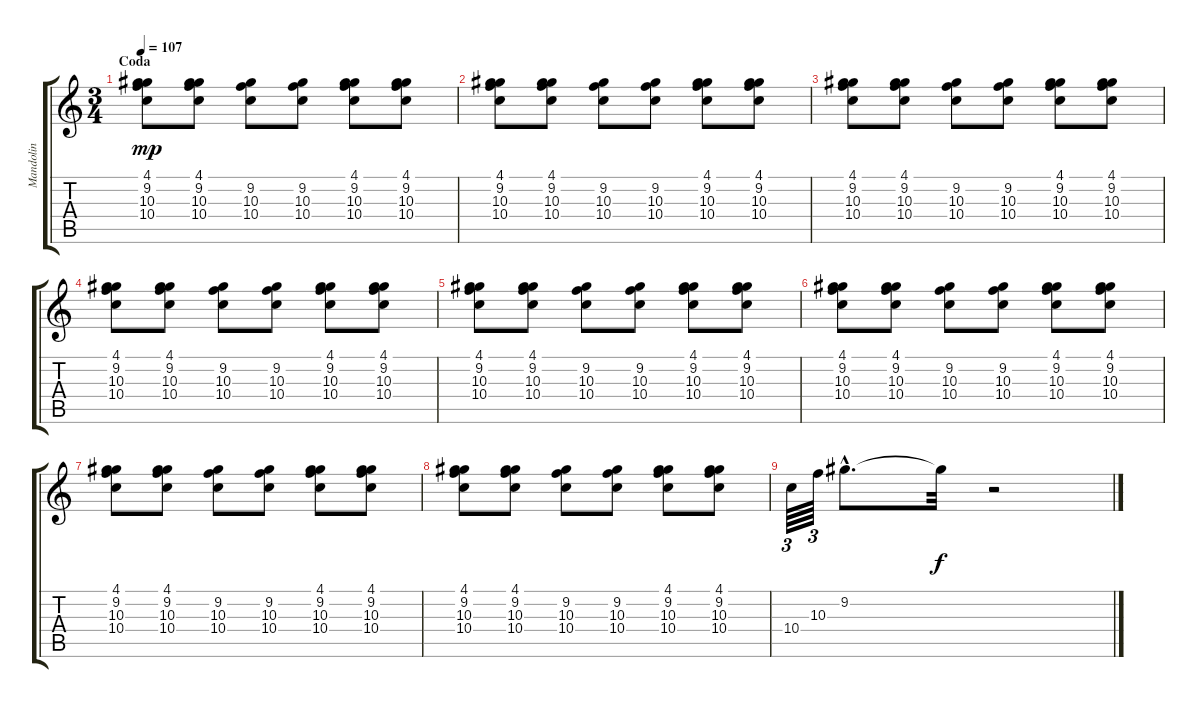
\track ("Mandolin" "Mandolin") {instrument banjo}
\staff {score tabs}
\tuning (E4 B3 G3 D3 A2 E2) {hide}
\displaytranspose 12
\ts (3 4)
\section ("" "Coda")
\tempo 107
\clef g2
\ks c
(4.1 9.2 10.3 10.4).8{dy mp} (4.1 9.2 10.3 10.4).8 (9.2 10.3 10.4).8 (9.2 10.3 10.4).8 (4.1 9.2 10.3 10.4).8 (4.1 9.2 10.3 10.4).8 |
(4.1 9.2 10.3 10.4).8 (4.1 9.2 10.3 10.4).8 (9.2 10.3 10.4).8 (9.2 10.3 10.4).8 (4.1 9.2 10.3 10.4).8 (4.1 9.2 10.3 10.4).8 |
(4.1 9.2 10.3 10.4).8 (4.1 9.2 10.3 10.4).8 (9.2 10.3 10.4).8 (9.2 10.3 10.4).8 (4.1 9.2 10.3 10.4).8 (4.1 9.2 10.3 10.4).8 |
(4.1 9.2 10.3 10.4).8 (4.1 9.2 10.3 10.4).8 (9.2 10.3 10.4).8 (9.2 10.3 10.4).8 (4.1 9.2 10.3 10.4).8 (4.1 9.2 10.3 10.4).8 |
(4.1 9.2 10.3 10.4).8 (4.1 9.2 10.3 10.4).8 (9.2 10.3 10.4).8 (9.2 10.3 10.4).8 (4.1 9.2 10.3 10.4).8 (4.1 9.2 10.3 10.4).8 |
(4.1 9.2 10.3 10.4).8 (4.1 9.2 10.3 10.4).8 (9.2 10.3 10.4).8 (9.2 10.3 10.4).8 (4.1 9.2 10.3 10.4).8 (4.1 9.2 10.3 10.4).8 |
(4.1 9.2 10.3 10.4).8 (4.1 9.2 10.3 10.4).8 (9.2 10.3 10.4).8 (9.2 10.3 10.4).8 (4.1 9.2 10.3 10.4).8 (4.1 9.2 10.3 10.4).8 |
(4.1 9.2 10.3 10.4).8 (4.1 9.2 10.3 10.4).8 (9.2 10.3 10.4).8 (9.2 10.3 10.4).8 (4.1 9.2 10.3 10.4).8 (4.1 9.2 10.3 10.4).8 |
10.4.64{tu (3 2)} 10.3.64{tu (3 2)} 9.2{hac}.8{d} 9.2{t}.32{dy f} r.2
